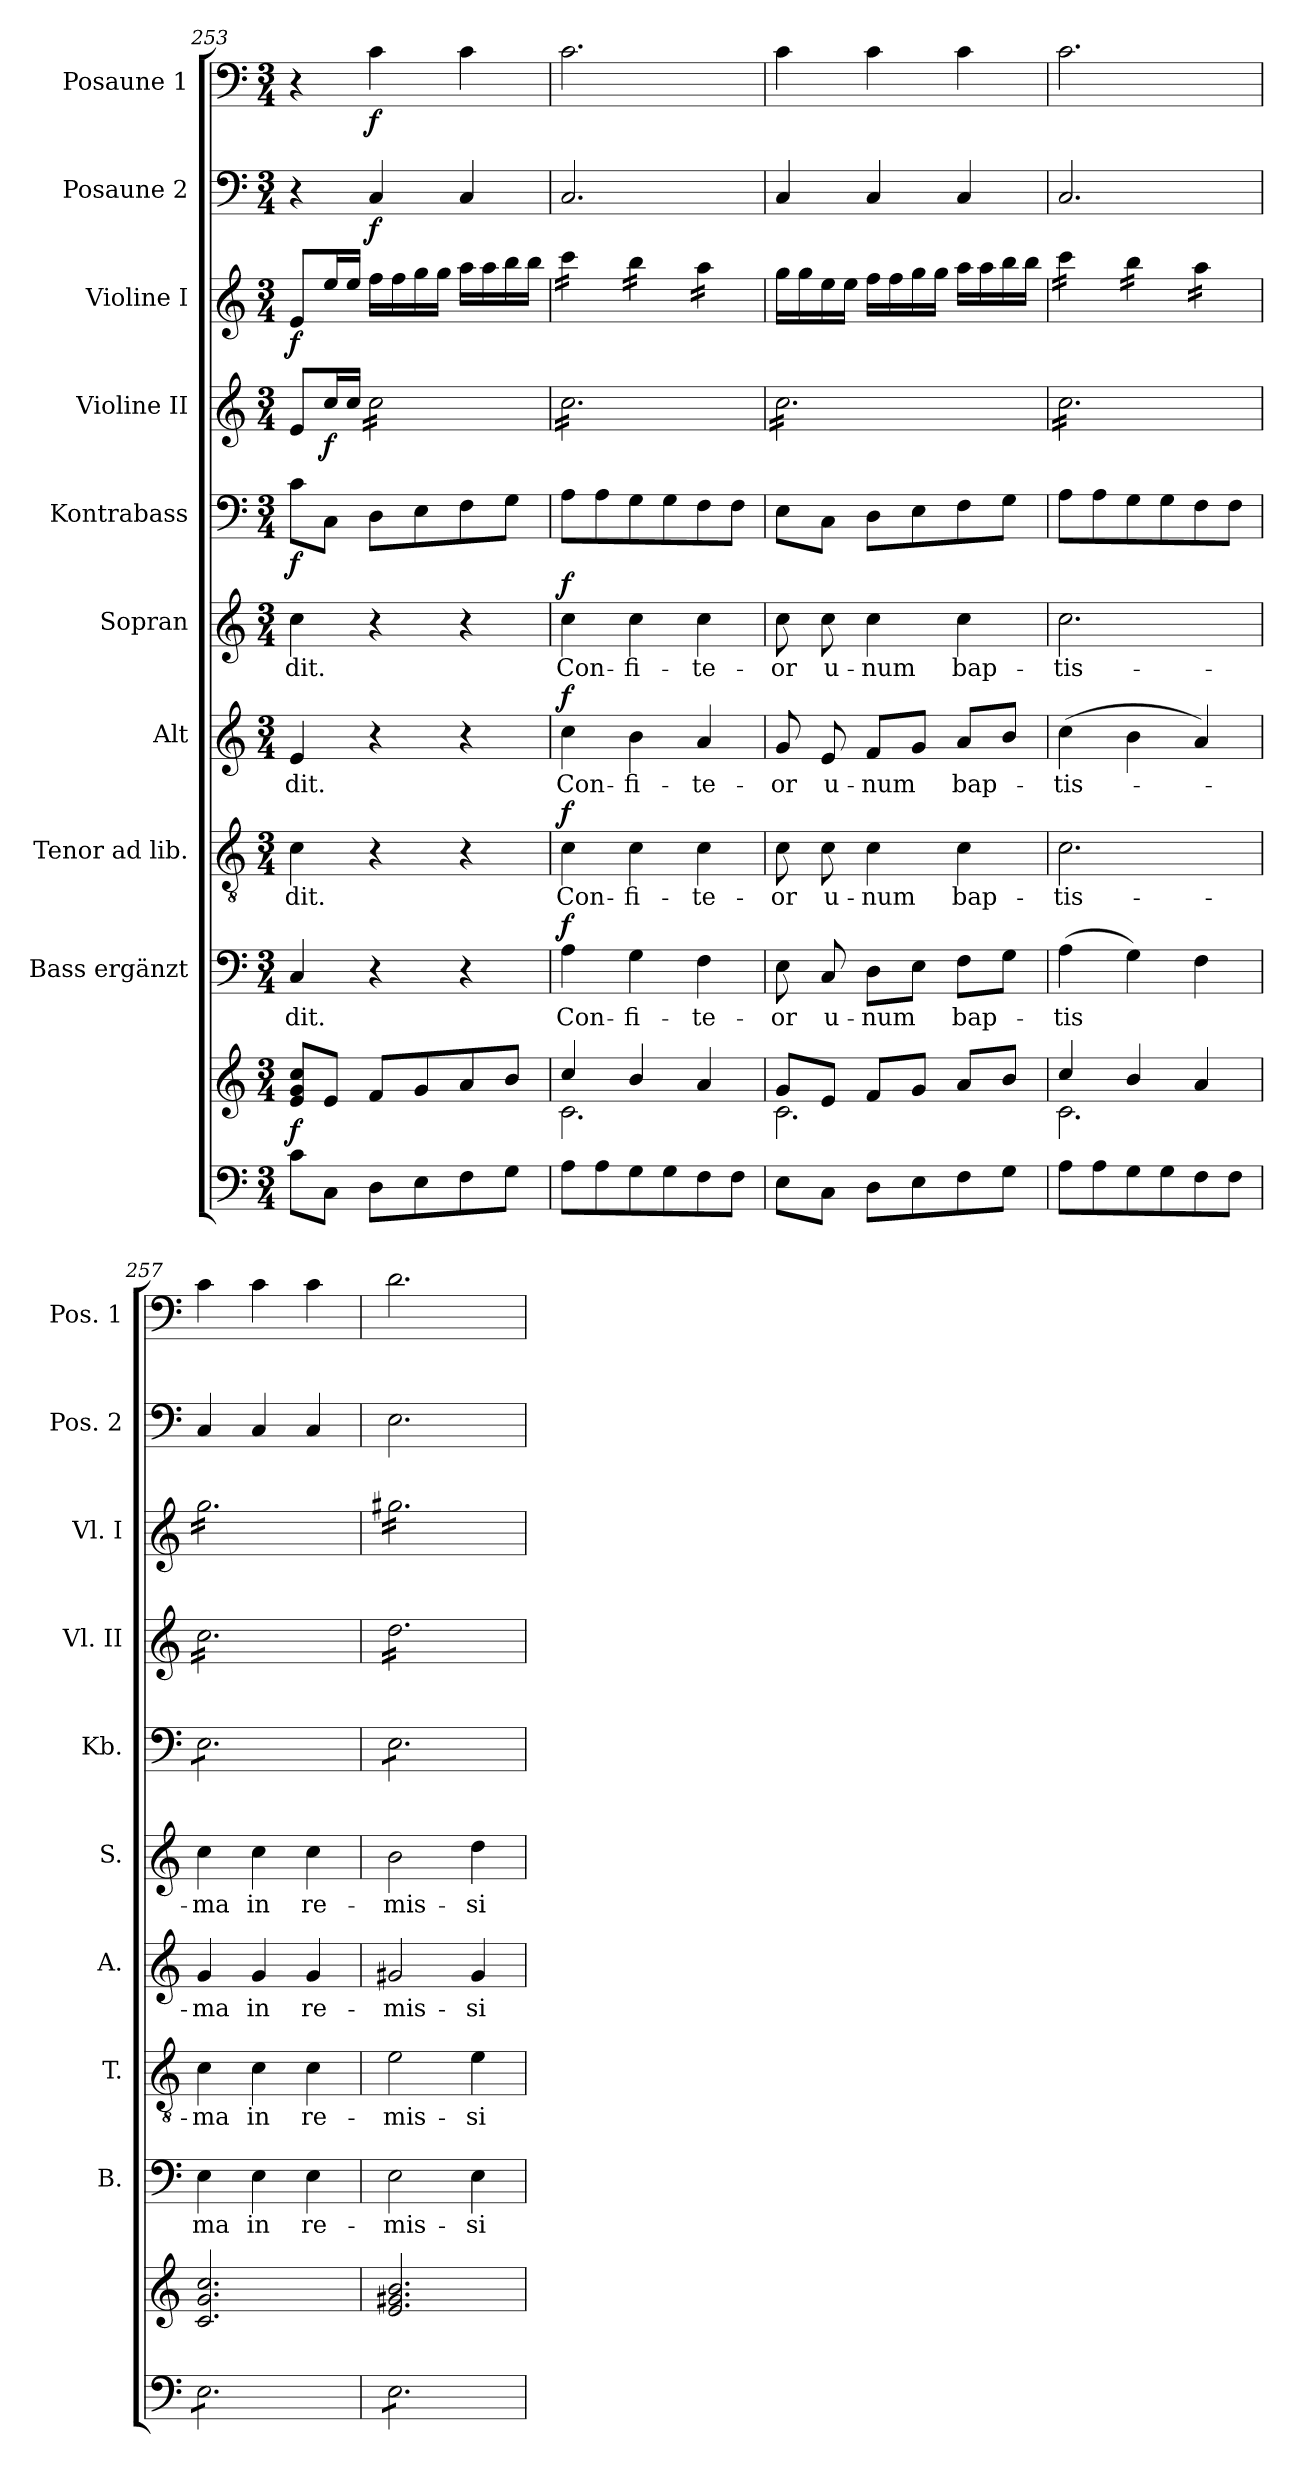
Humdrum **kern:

**kern	**kern	**dynam	**kern	**text	**dynam	**kern	**text	**dynam	**kern	**text	**dynam	**kern	**text	**dynam	**kern	**dynam	**kern	**dynam	**kern	**dynam	**kern	**dynam	**kern	**dynam
*part10	*part10	*part10	*part9	*part9	*part9	*part8	*part8	*part8	*part7	*part7	*part7	*part6	*part6	*part6	*part5	*part5	*part4	*part4	*part3	*part3	*part2	*part2	*part1	*part1
*staff11	*staff10	*staff10/11	*staff9	*staff9	*staff9	*staff8	*staff8	*staff8	*staff7	*staff7	*staff7	*staff6	*staff6	*staff6	*staff5	*staff5	*staff4	*staff4	*staff3	*staff3	*staff2	*staff2	*staff1	*staff1
*	*	*	*I"Bass ergänzt	*	*	*I"Tenor ad lib.	*	*	*I"Alt	*	*	*I"Sopran	*	*	*I"Kontrabass	*	*I"Violine II	*	*I"Violine I	*	*I"Posaune 2	*	*I"Posaune 1	*
*	*	*	*I'B.	*	*	*I'T.	*	*	*I'A.	*	*	*I'S.	*	*	*I'Kb.	*	*I'Vl. II	*	*I'Vl. I	*	*I'Pos. 2	*	*I'Pos. 1	*
*clefF4	*clefG2	*	*clefF4	*	*	*clefGv2	*	*	*clefG2	*	*	*clefG2	*	*	*clefF4	*	*clefG2	*	*clefG2	*	*clefF4	*	*clefF4	*
*	*	*	*	*	*	*	*	*	*	*	*	*	*	*	*ITrd7c12	*	*	*	*	*	*	*	*	*
*k[]	*k[]	*	*k[]	*	*	*k[]	*	*	*k[]	*	*	*k[]	*	*	*k[]	*	*k[]	*	*k[]	*	*k[]	*	*k[]	*
*C:	*C:	*	*C:	*	*	*C:	*	*	*C:	*	*	*C:	*	*	*C:	*	*C:	*	*C:	*	*C:	*	*C:	*
*M3/4	*M3/4	*	*M3/4	*	*	*M3/4	*	*	*M3/4	*	*	*M3/4	*	*	*M3/4	*	*M3/4	*	*M3/4	*	*M3/4	*	*M3/4	*
=253	=253	=253	=253	=253	=253	=253	=253	=253	=253	=253	=253	=253	=253	=253	=253	=253	=253	=253	=253	=253	=253	=253	=253	=253
!	!	!LO:DY:a=2	!	!LO:LY:b	!	!	!LO:LY:b	!	!	!LO:LY:b	!	!	!LO:LY:b	!	!	!LO:DY:b	!	!	!	!LO:DY:b	!	!	!	!
8c\L	8e/ 8g/ 8cc/L	f	4C/	-dit.	.	4c\	-dit.	.	4e/	-dit.	.	4cc\	-dit.	.	8C\L	f	8e/L	.	8e/L	f	4r	.	4r	.
!	!	!	!	!	!	!	!	!	!	!	!	!	!	!	!	!	!	!LO:DY:b	!	!	!	!	!	!
8C\J	8e/J	.	.	.	.	.	.	.	.	.	.	.	.	.	8CC\J	.	16cc/L	f	16ee/L	.	.	.	.	.
.	.	.	.	.	.	.	.	.	.	.	.	.	.	.	.	.	16cc/JJ	.	16ee/JJ	.	.	.	.	.
!	!	!	!	!	!	!	!	!	!	!	!	!	!	!	!	!	!	!	!	!	!	!LO:DY:b	!	!LO:DY:b
*	*	*	*	*	*	*	*	*	*	*	*	*	*	*	*	*	*tremolo	*	*	*	*	*	*	*
8D\L	8f/L	.	4r	.	.	4r	.	.	4r	.	.	4r	.	.	8DD\L	.	16cc\LL	.	16ff\LL	.	4C/	f	4c\	f
.	.	.	.	.	.	.	.	.	.	.	.	.	.	.	.	.	16cc\	.	16ff\	.	.	.	.	.
8E\	8g/	.	.	.	.	.	.	.	.	.	.	.	.	.	8EE\	.	16cc\	.	16gg\	.	.	.	.	.
.	.	.	.	.	.	.	.	.	.	.	.	.	.	.	.	.	16cc\	.	16gg\JJ	.	.	.	.	.
8F\	8a/	.	4r	.	.	4r	.	.	4r	.	.	4r	.	.	8FF\	.	16cc\	.	16aa\LL	.	4C/	.	4c\	.
.	.	.	.	.	.	.	.	.	.	.	.	.	.	.	.	.	16cc\	.	16aa\	.	.	.	.	.
8G\J	8b/J	.	.	.	.	.	.	.	.	.	.	.	.	.	8GG\J	.	16cc\	.	16bb\	.	.	.	.	.
.	.	.	.	.	.	.	.	.	.	.	.	.	.	.	.	.	16cc\JJ	.	16bb\JJ	.	.	.	.	.
=254	=254	=254	=254	=254	=254	=254	=254	=254	=254	=254	=254	=254	=254	=254	=254	=254	=254	=254	=254	=254	=254	=254	=254	=254
*	*^	*	*	*	*	*	*	*	*	*	*	*	*	*	*	*	*	*	*	*	*	*	*	*
!	!	!	!	!	!LO:LY:b	!LO:DY:a	!	!LO:LY:b	!LO:DY:a	!	!LO:LY:b	!LO:DY:a	!	!LO:LY:b	!LO:DY:a	!	!	!	!	!	!	!	!	!	!
*	*	*	*	*	*	*	*	*	*	*	*	*	*	*	*	*	*	*	*	*tremolo	*	*	*	*	*
8A\L	4cc/	2.c\	.	4A\	Con-	f	4c\	Con-	f	4cc\	Con-	f	4cc\	Con-	f	8AA\L	.	16cc\LL	.	16ccc\LL	.	2.C/	.	2.c\	.
.	.	.	.	.	.	.	.	.	.	.	.	.	.	.	.	.	.	16cc\	.	16ccc\	.	.	.	.	.
8A\	.	.	.	.	.	.	.	.	.	.	.	.	.	.	.	8AA\	.	16cc\	.	16ccc\	.	.	.	.	.
.	.	.	.	.	.	.	.	.	.	.	.	.	.	.	.	.	.	16cc\	.	16ccc\JJ	.	.	.	.	.
!	!	!	!	!	!LO:LY:b	!	!	!LO:LY:b	!	!	!LO:LY:b	!	!	!LO:LY:b	!	!	!	!	!	!	!	!	!	!	!
8G\	4b/	.	.	4G\	-fi-	.	4c\	-fi-	.	4b\	-fi-	.	4cc\	-fi-	.	8GG\	.	16cc\	.	16bb\LL	.	.	.	.	.
.	.	.	.	.	.	.	.	.	.	.	.	.	.	.	.	.	.	16cc\	.	16bb\	.	.	.	.	.
8G\	.	.	.	.	.	.	.	.	.	.	.	.	.	.	.	8GG\	.	16cc\	.	16bb\	.	.	.	.	.
.	.	.	.	.	.	.	.	.	.	.	.	.	.	.	.	.	.	16cc\	.	16bb\JJ	.	.	.	.	.
!	!	!	!	!	!LO:LY:b	!	!	!LO:LY:b	!	!	!LO:LY:b	!	!	!LO:LY:b	!	!	!	!	!	!	!	!	!	!	!
8F\	4a/	.	.	4F\	-te-	.	4c\	-te-	.	4a/	-te-	.	4cc\	-te-	.	8FF\	.	16cc\	.	16aa\LL	.	.	.	.	.
.	.	.	.	.	.	.	.	.	.	.	.	.	.	.	.	.	.	16cc\	.	16aa\	.	.	.	.	.
8F\J	.	.	.	.	.	.	.	.	.	.	.	.	.	.	.	8FF\J	.	16cc\	.	16aa\	.	.	.	.	.
.	.	.	.	.	.	.	.	.	.	.	.	.	.	.	.	.	.	16cc\JJ	.	16aa\JJ	.	.	.	.	.
*	*	*	*	*	*	*	*	*	*	*	*	*	*	*	*	*	*	*	*	*Xtremolo	*	*	*	*	*
=255	=255	=255	=255	=255	=255	=255	=255	=255	=255	=255	=255	=255	=255	=255	=255	=255	=255	=255	=255	=255	=255	=255	=255	=255	=255
!	!	!	!	!	!LO:LY:b	!	!	!LO:LY:b	!	!	!LO:LY:b	!	!	!LO:LY:b	!	!	!	!	!	!	!	!	!	!	!
8E\L	8g/L	2.c\	.	8E\	-or	.	8c\	-or	.	8g/	-or	.	8cc\	-or	.	8EE\L	.	16cc\LL	.	16gg\LL	.	4C/	.	4c\	.
.	.	.	.	.	.	.	.	.	.	.	.	.	.	.	.	.	.	16cc\	.	16gg\	.	.	.	.	.
!	!	!	!	!	!LO:LY:b	!	!	!LO:LY:b	!	!	!LO:LY:b	!	!	!LO:LY:b	!	!	!	!	!	!	!	!	!	!	!
8C\J	8e/J	.	.	8C/	u-	.	8c\	u-	.	8e/	u-	.	8cc\	u-	.	8CC\J	.	16cc\	.	16ee\	.	.	.	.	.
.	.	.	.	.	.	.	.	.	.	.	.	.	.	.	.	.	.	16cc\	.	16ee\JJ	.	.	.	.	.
!	!	!	!	!	!LO:LY:b	!	!	!LO:LY:b	!	!	!LO:LY:b	!	!	!LO:LY:b	!	!	!	!	!	!	!	!	!	!	!
8D\L	8f/L	.	.	8D\L	-num	.	4c\	-num	.	8f/L	-num	.	4cc\	-num	.	8DD\L	.	16cc\	.	16ff\LL	.	4C/	.	4c\	.
.	.	.	.	.	.	.	.	.	.	.	.	.	.	.	.	.	.	16cc\	.	16ff\	.	.	.	.	.
8E\	8g/J	.	.	8E\J	.	.	.	.	.	8g/J	.	.	.	.	.	8EE\	.	16cc\	.	16gg\	.	.	.	.	.
.	.	.	.	.	.	.	.	.	.	.	.	.	.	.	.	.	.	16cc\	.	16gg\JJ	.	.	.	.	.
!	!	!	!	!	!LO:LY:b	!	!	!LO:LY:b	!	!	!LO:LY:b	!	!	!LO:LY:b	!	!	!	!	!	!	!	!	!	!	!
8F\	8a/L	.	.	8F\L	bap-	.	4c\	bap-	.	8a/L	bap-	.	4cc\	bap-	.	8FF\	.	16cc\	.	16aa\LL	.	4C/	.	4c\	.
.	.	.	.	.	.	.	.	.	.	.	.	.	.	.	.	.	.	16cc\	.	16aa\	.	.	.	.	.
8G\J	8b/J	.	.	8G\J	.	.	.	.	.	8b/J	.	.	.	.	.	8GG\J	.	16cc\	.	16bb\	.	.	.	.	.
.	.	.	.	.	.	.	.	.	.	.	.	.	.	.	.	.	.	16cc\JJ	.	16bb\JJ	.	.	.	.	.
!!LO:PB:g=z
=256	=256	=256	=256	=256	=256	=256	=256	=256	=256	=256	=256	=256	=256	=256	=256	=256	=256	=256	=256	=256	=256	=256	=256	=256	=256
!	!	!	!	!	!LO:LY:b	!	!	!LO:LY:b	!	!	!LO:LY:b	!	!	!LO:LY:b	!	!	!	!	!	!	!	!	!	!	!
*	*	*	*	*	*	*	*	*	*	*	*	*	*	*	*	*	*	*	*	*tremolo	*	*	*	*	*
8A\L	4cc/	2.c\	.	(>4A\	-tis	.	2.c\	-tis-	.	(>4cc\	-tis-	.	2.cc\	-tis-	.	8AA\L	.	16cc\LL	.	16ccc\LL	.	2.C/	.	2.c\	.
.	.	.	.	.	.	.	.	.	.	.	.	.	.	.	.	.	.	16cc\	.	16ccc\	.	.	.	.	.
8A\	.	.	.	.	.	.	.	.	.	.	.	.	.	.	.	8AA\	.	16cc\	.	16ccc\	.	.	.	.	.
.	.	.	.	.	.	.	.	.	.	.	.	.	.	.	.	.	.	16cc\	.	16ccc\JJ	.	.	.	.	.
8G\	4b/	.	.	4G\)	.	.	.	.	.	4b\	.	.	.	.	.	8GG\	.	16cc\	.	16bb\LL	.	.	.	.	.
.	.	.	.	.	.	.	.	.	.	.	.	.	.	.	.	.	.	16cc\	.	16bb\	.	.	.	.	.
8G\	.	.	.	.	.	.	.	.	.	.	.	.	.	.	.	8GG\	.	16cc\	.	16bb\	.	.	.	.	.
.	.	.	.	.	.	.	.	.	.	.	.	.	.	.	.	.	.	16cc\	.	16bb\JJ	.	.	.	.	.
8F\	4a/	.	.	4F\	.	.	.	.	.	4a/)	.	.	.	.	.	8FF\	.	16cc\	.	16aa\LL	.	.	.	.	.
.	.	.	.	.	.	.	.	.	.	.	.	.	.	.	.	.	.	16cc\	.	16aa\	.	.	.	.	.
8F\J	.	.	.	.	.	.	.	.	.	.	.	.	.	.	.	8FF\J	.	16cc\	.	16aa\	.	.	.	.	.
.	.	.	.	.	.	.	.	.	.	.	.	.	.	.	.	.	.	16cc\JJ	.	16aa\JJ	.	.	.	.	.
*	*v	*v	*	*	*	*	*	*	*	*	*	*	*	*	*	*	*	*	*	*	*	*	*	*	*
=257	=257	=257	=257	=257	=257	=257	=257	=257	=257	=257	=257	=257	=257	=257	=257	=257	=257	=257	=257	=257	=257	=257	=257	=257
!	!	!	!	!LO:LY:b	!	!	!LO:LY:b	!	!	!LO:LY:b	!	!	!LO:LY:b	!	!	!	!	!	!	!	!	!	!	!
*tremolo	*	*	*	*	*	*	*	*	*	*	*	*	*	*	*	*	*	*	*	*	*	*	*	*
*	*	*	*	*	*	*	*	*	*	*	*	*	*	*	*tremolo	*	*	*	*	*	*	*	*	*
8E\L	2.c/ 2.g/ 2.cc/	.	4E\	ma	.	4c\	-ma	.	4g/	-ma	.	4cc\	-ma	.	8EE\L	.	16cc\LL	.	16gg\LL	.	4C/	.	4c\	.
.	.	.	.	.	.	.	.	.	.	.	.	.	.	.	.	.	16cc\	.	16gg\	.	.	.	.	.
8E\	.	.	.	.	.	.	.	.	.	.	.	.	.	.	8EE\	.	16cc\	.	16gg\	.	.	.	.	.
.	.	.	.	.	.	.	.	.	.	.	.	.	.	.	.	.	16cc\	.	16gg\	.	.	.	.	.
!	!	!	!	!LO:LY:b	!	!	!LO:LY:b	!	!	!LO:LY:b	!	!	!LO:LY:b	!	!	!	!	!	!	!	!	!	!	!
8E\	.	.	4E\	in	.	4c\	in	.	4g/	in	.	4cc\	in	.	8EE\	.	16cc\	.	16gg\	.	4C/	.	4c\	.
.	.	.	.	.	.	.	.	.	.	.	.	.	.	.	.	.	16cc\	.	16gg\	.	.	.	.	.
8E\	.	.	.	.	.	.	.	.	.	.	.	.	.	.	8EE\	.	16cc\	.	16gg\	.	.	.	.	.
.	.	.	.	.	.	.	.	.	.	.	.	.	.	.	.	.	16cc\	.	16gg\	.	.	.	.	.
!	!	!	!	!LO:LY:b	!	!	!LO:LY:b	!	!	!LO:LY:b	!	!	!LO:LY:b	!	!	!	!	!	!	!	!	!	!	!
8E\	.	.	4E\	re-	.	4c\	re-	.	4g/	re-	.	4cc\	re-	.	8EE\	.	16cc\	.	16gg\	.	4C/	.	4c\	.
.	.	.	.	.	.	.	.	.	.	.	.	.	.	.	.	.	16cc\	.	16gg\	.	.	.	.	.
8E\J	.	.	.	.	.	.	.	.	.	.	.	.	.	.	8EE\J	.	16cc\	.	16gg\	.	.	.	.	.
.	.	.	.	.	.	.	.	.	.	.	.	.	.	.	.	.	16cc\JJ	.	16gg\JJ	.	.	.	.	.
=258	=258	=258	=258	=258	=258	=258	=258	=258	=258	=258	=258	=258	=258	=258	=258	=258	=258	=258	=258	=258	=258	=258	=258	=258
!	!	!	!	!LO:LY:b	!	!	!LO:LY:b	!	!	!LO:LY:b	!	!	!LO:LY:b	!	!	!	!	!	!	!	!	!	!	!
8E\L	2.e/ 2.g#X/ 2.b/	.	2E\	-mis-	.	2e\	-mis-	.	2g#X/	-mis-	.	2b\	-mis-	.	8EE\L	.	16dd\LL	.	16gg#X\LL	.	2.E\	.	2.d\	.
.	.	.	.	.	.	.	.	.	.	.	.	.	.	.	.	.	16dd\	.	16gg#X\	.	.	.	.	.
8E\	.	.	.	.	.	.	.	.	.	.	.	.	.	.	8EE\	.	16dd\	.	16gg#X\	.	.	.	.	.
.	.	.	.	.	.	.	.	.	.	.	.	.	.	.	.	.	16dd\	.	16gg#X\	.	.	.	.	.
8E\	.	.	.	.	.	.	.	.	.	.	.	.	.	.	8EE\	.	16dd\	.	16gg#X\	.	.	.	.	.
.	.	.	.	.	.	.	.	.	.	.	.	.	.	.	.	.	16dd\	.	16gg#X\	.	.	.	.	.
8E\	.	.	.	.	.	.	.	.	.	.	.	.	.	.	8EE\	.	16dd\	.	16gg#X\	.	.	.	.	.
.	.	.	.	.	.	.	.	.	.	.	.	.	.	.	.	.	16dd\	.	16gg#X\	.	.	.	.	.
!	!	!	!	!LO:LY:b	!	!	!LO:LY:b	!	!	!LO:LY:b	!	!	!LO:LY:b	!	!	!	!	!	!	!	!	!	!	!
8E\	.	.	4E\	-si-	.	4e\	-si-	.	4g#/	-si-	.	4dd\	-si-	.	8EE\	.	16dd\	.	16gg#X\	.	.	.	.	.
.	.	.	.	.	.	.	.	.	.	.	.	.	.	.	.	.	16dd\	.	16gg#X\	.	.	.	.	.
8E\J	.	.	.	.	.	.	.	.	.	.	.	.	.	.	8EE\J	.	16dd\	.	16gg#X\	.	.	.	.	.
*	*	*	*	*	*	*	*	*	*	*	*	*	*	*	*Xtremolo	*	*	*	*	*	*	*	*	*
*Xtremolo	*	*	*	*	*	*	*	*	*	*	*	*	*	*	*	*	*	*	*	*	*	*	*	*
.	.	.	.	.	.	.	.	.	.	.	.	.	.	.	.	.	16dd\JJ	.	16gg#X\JJ	.	.	.	.	.
*	*	*	*	*	*	*	*	*	*	*	*	*	*	*	*	*	*	*	*Xtremolo	*	*	*	*	*
*	*	*	*	*	*	*	*	*	*	*	*	*	*	*	*	*	*Xtremolo	*	*	*	*	*	*	*
=	=	=	=	=	=	=	=	=	=	=	=	=	=	=	=	=	=	=	=	=	=	=	=	=
*-	*-	*-	*-	*-	*-	*-	*-	*-	*-	*-	*-	*-	*-	*-	*-	*-	*-	*-	*-	*-	*-	*-	*-	*-
